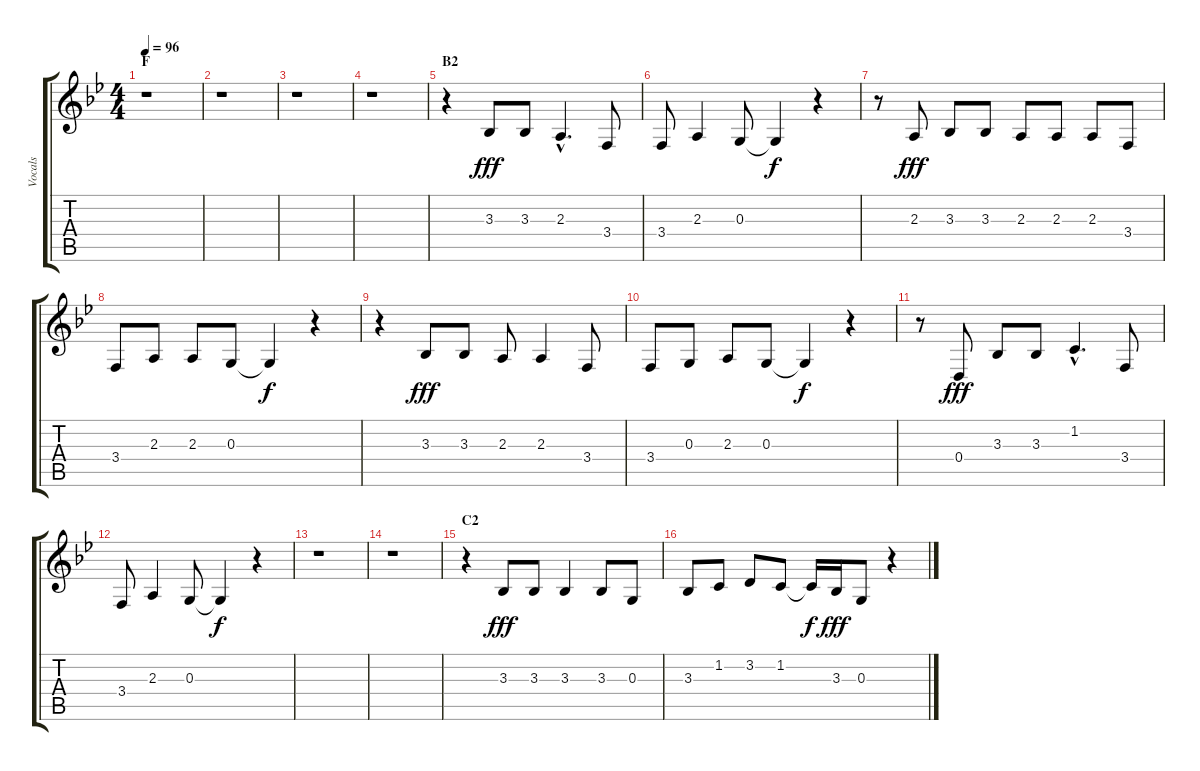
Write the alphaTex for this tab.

\track ("Vocals" "Vocals") {instrument lead6voice}
\staff {score tabs}
\tuning (E4 B3 G3 D3 A2 E2) {hide}
\ts (4 4)
\section ("" "F")
\tempo 96
\clef g2
\ks bb
r.1{dy fff} |
r.1 |
r.1 |
r.1 |
\section ("" "B2")
r.4 3.3.8 3.3.8 2.3{hac}.4{d} 3.4.8 |
3.4.8 2.3.4 0.3.8 0.3{t}.4{dy f} r.4 |
r.8 2.3.8{dy fff} 3.3.8 3.3.8 2.3.8 2.3.8 2.3.8 3.4.8 |
3.4.8 2.3.8 2.3.8 0.3.8 0.3{t}.4{dy f} r.4 |
r.4 3.3.8{dy fff} 3.3.8 2.3.8 2.3.4 3.4.8 |
3.4.8 0.3.8 2.3.8 0.3.8 0.3{t}.4{dy f} r.4 |
r.8 0.4.8{dy fff} 3.3.8 3.3.8 1.2{hac}.4{d} 3.4.8 |
3.4.8 2.3.4 0.3.8 0.3{t}.4{dy f} r.4 |
r.1 |
r.1 |
\section ("" "C2")
r.4 3.3.8{dy fff} 3.3.8 3.3.4 3.3.8 0.3.8 |
3.3.8 1.2.8 3.2.8 1.2.8 1.2{t}.16{dy f} 3.3.16{dy fff} 0.3.8 r.4
